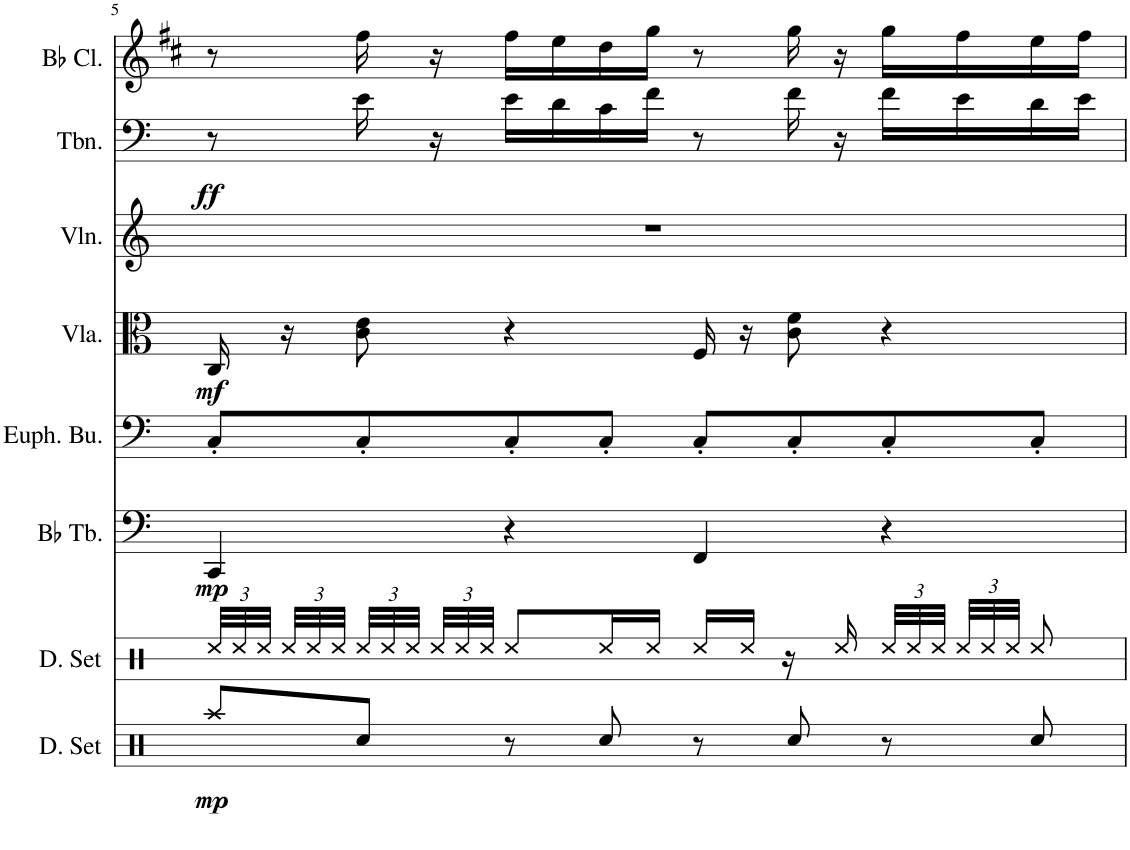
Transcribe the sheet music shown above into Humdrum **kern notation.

**kern	**dynam	**kern	**kern	**dynam	**kern	**kern	**dynam	**kern	**kern	**dynam	**kern
*part8	*part8	*part7	*part6	*part6	*part5	*part4	*part4	*part3	*part2	*part2	*part1
*staff8	*staff8	*staff7	*staff6	*staff6	*staff5	*staff4	*staff4	*staff3	*staff2	*staff2	*staff1
*I"Drumset	*	*I"Drumset	*I"Bb Tuba	*	*I"Euphonium	*I"Viola	*	*I"Violin	*I"Trombone	*	*I"Bb Clarinet
*I'D. Set	*	*I'D. Set	*I'Bb Tb.	*	*	*I'Vla.	*	*I'Vln.	*I'Tbn.	*	*I'Bb Cl.
!!LO:PB:g=z
*clefX	*	*clefX	*clefF4	*	*clefF4	*clefC3	*	*clefG2	*clefF4	*	*clefG2
*	*	*	*	*	*	*	*	*	*	*	*Trd1c2
*k[]	*	*k[]	*k[]	*	*k[]	*k[]	*	*k[]	*k[]	*	*k[f#c#]
*M4/4	*	*M4/4	*M4/4	*	*M4/4	*M4/4	*	*M4/4	*M4/4	*	*M4/4
*	*	*Xbrackettup	*	*	*	*	*	*	*	*	*
=5	=5	=5	=5	=5	=5	=5	=5	=5	=5	=5	=5
!	!LO:DY:b	!	!	!LO:DY:b	!	!	!LO:DY:b	!	!	!LO:DY:b	!
8Raa/L	mp	48Rcc/LLL	4CC/	mp	8C'/L	16C/	mf	1r	8r	ff	8r
.	.	48Rcc/	.	.	.	.	.	.	.	.	.
.	.	48Rcc/JJJ	.	.	.	.	.	.	.	.	.
.	.	48Rcc/LLL	.	.	.	16r	.	.	.	.	.
.	.	48Rcc/	.	.	.	.	.	.	.	.	.
.	.	48Rcc/JJJ	.	.	.	.	.	.	.	.	.
8Rcc/J	.	48Rcc/LLL	.	.	8C'/	8c\ 8e\	.	.	16e\	.	16ff#\
.	.	48Rcc/	.	.	.	.	.	.	.	.	.
.	.	48Rcc/JJJ	.	.	.	.	.	.	.	.	.
.	.	48Rcc/LLL	.	.	.	.	.	.	16r	.	16r
.	.	48Rcc/	.	.	.	.	.	.	.	.	.
.	.	48Rcc/JJJ	.	.	.	.	.	.	.	.	.
8r	.	8Rcc/L	4r	.	8C'/	4r	.	.	16e\LL	.	16ff#\LL
.	.	.	.	.	.	.	.	.	16d\	.	16ee\
8Rcc/	.	16Rcc/L	.	.	8C'/J	.	.	.	16c\	.	16dd\
.	.	16Rcc/JJ	.	.	.	.	.	.	16f\JJ	.	16gg\JJ
8r	.	16Rcc/LL	4FF/	.	8C'/L	16F/	.	.	8r	.	8r
.	.	16Rcc/JJ	.	.	.	16r	.	.	.	.	.
8Rcc/	.	16r	.	.	8C'/	8c\ 8f\	.	.	16f\	.	16gg\
.	.	16Rcc/	.	.	.	.	.	.	16r	.	16r
8r	.	48Rcc/LLL	4r	.	8C'/	4r	.	.	16f\LL	.	16gg\LL
.	.	48Rcc/	.	.	.	.	.	.	.	.	.
.	.	48Rcc/JJJ	.	.	.	.	.	.	.	.	.
.	.	48Rcc/LLL	.	.	.	.	.	.	16e\	.	16ff#\
.	.	48Rcc/	.	.	.	.	.	.	.	.	.
.	.	48Rcc/JJJ	.	.	.	.	.	.	.	.	.
8Rcc/	.	8Rcc/	.	.	8C'/J	.	.	.	16d\	.	16ee\
.	.	.	.	.	.	.	.	.	16e\JJ	.	16ff#\JJ
=	=	=	=	=	=	=	=	=	=	=	=
*-	*-	*-	*-	*-	*-	*-	*-	*-	*-	*-	*-
